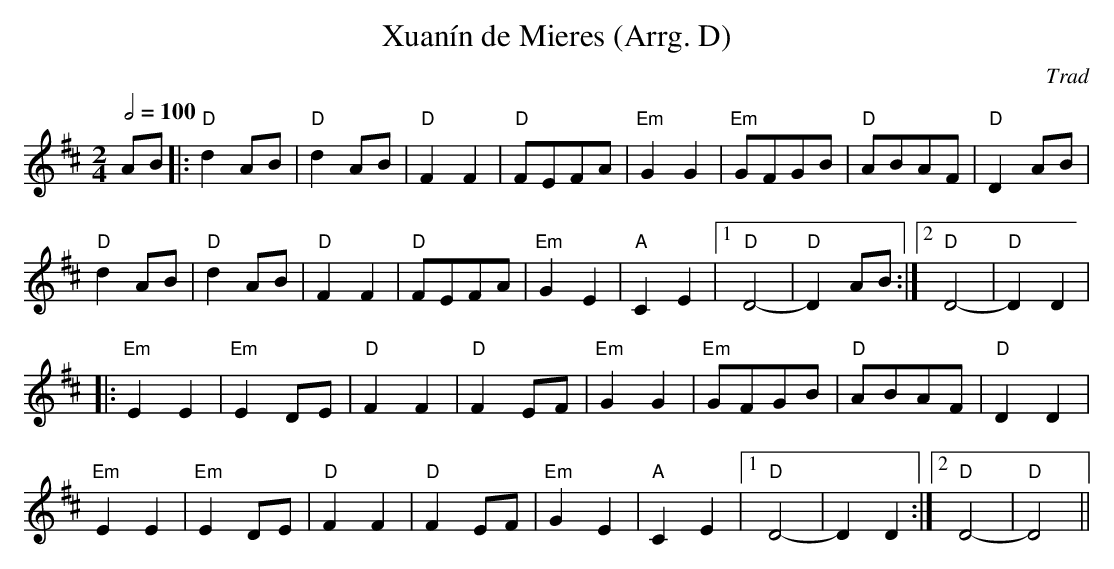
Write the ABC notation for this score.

X:1
T:Xuanín de Mieres (Arrg. D)
C:Trad
M:2/4
L:1/4
Q:2/4=100
K:D
A/B/|:"D"dA/B/|"D"dA/B/|"D"FF|"D"F/E/F/A/|"Em"GG|"Em"G/F/G/B/|"D"A/B/A/F/|"D"DA/B/|
"D"dA/B/|"D"dA/B/|"D"FF|"D"F/E/F/A/|"Em"GE|"A"CE|[1 "D"D2-|"D"D A/B/:|[2 "D"D2-|"D" D D|
|:"Em"EE|"Em"ED/E/|"D"FF|"D"FE/F/|"Em"GG|"Em"G/F/G/B/|"D"A/B/A/F/|"D"DD|
"Em"EE|"Em"ED/E/|"D"FF|"D"FE/F/|"Em"GE|"A"CE|[1 "D"D2-|D D:|[2 "D"D2-|"D"D2||
